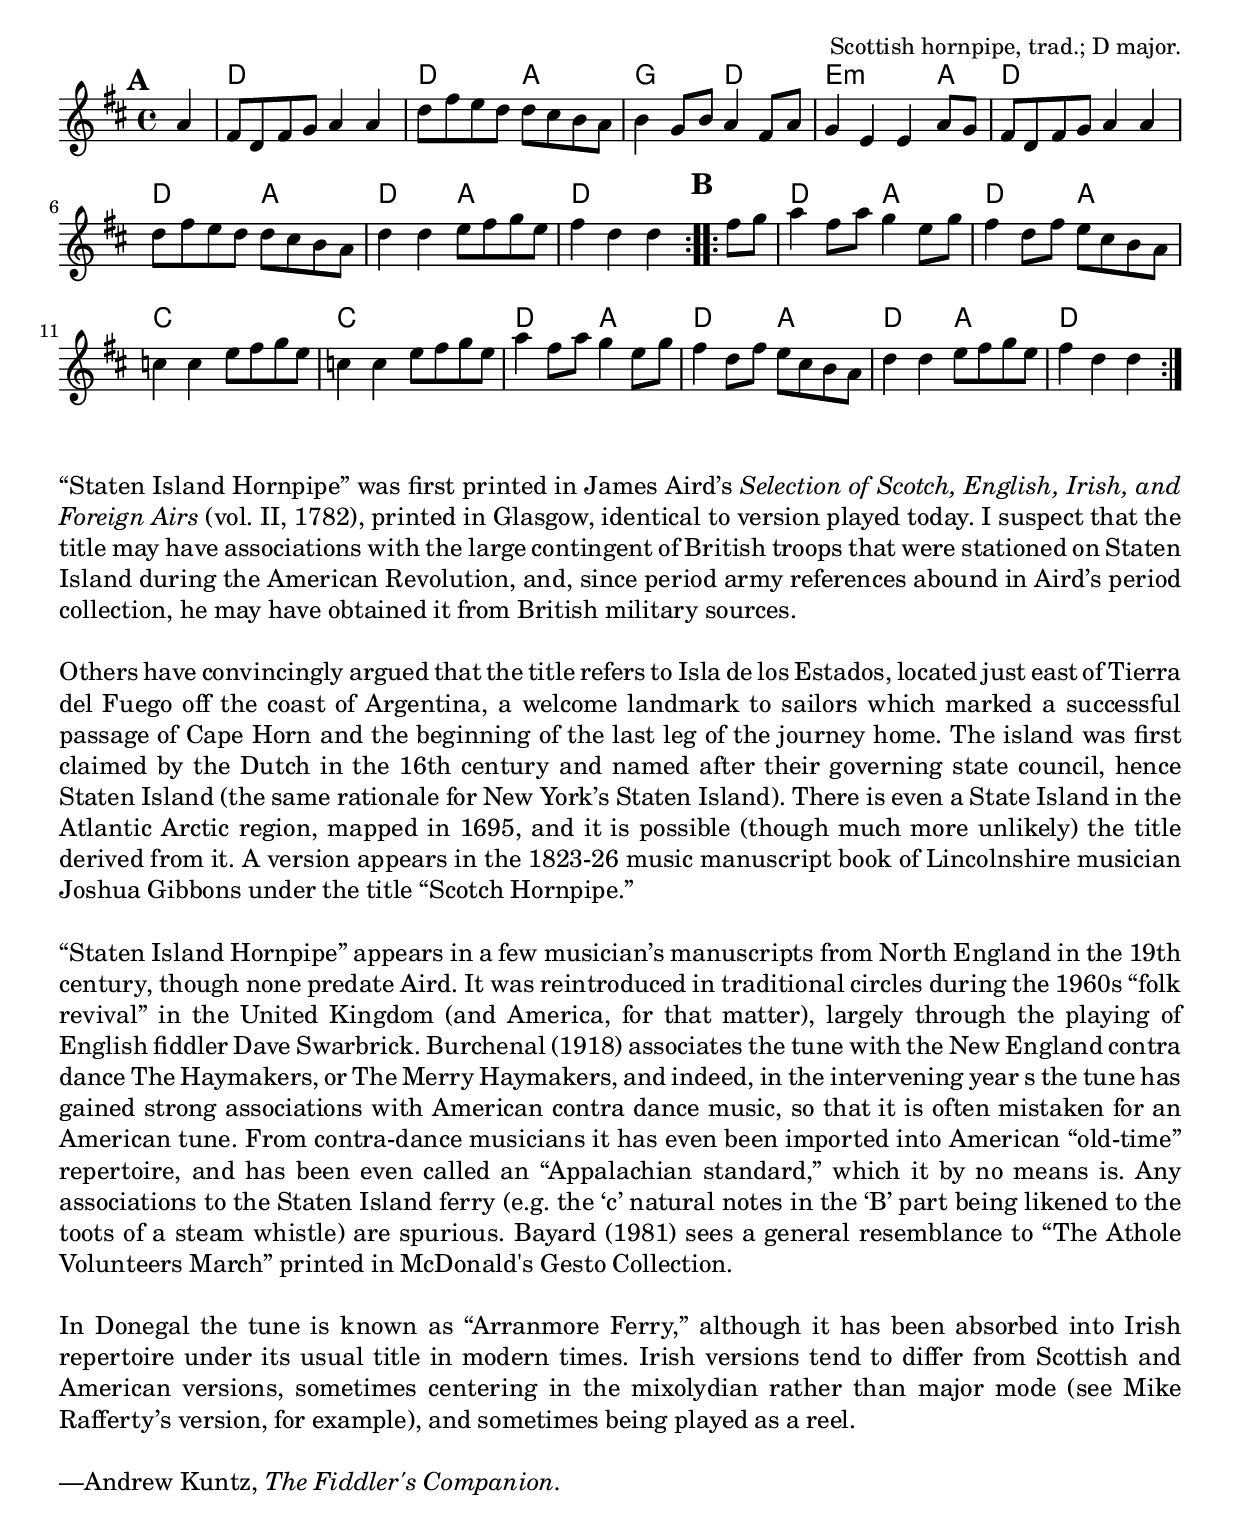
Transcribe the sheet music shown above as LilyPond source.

\version "2.18.2"
\include "util.ly"

\tocItem \markup "Staten Island"

\score {
  <<
    \relative a' {
      \time 4/4
      \key d \major

      \repeat volta 2 {
        \mark \default
        \partial 4 a4 |
        fis8 d fis g a4 a |
        d8 fis e d d cis b a |
        b4 g8 b a4 fis8 a |
        g4 e e a8 g |

        fis8 d fis g a4 a |
        d8 fis e d d cis b a |
        d4 d e8 fis g e |
        fis4 d d
      }

      \repeat volta 2 {
        \mark \default
        fis8 g |
        a4 fis8 a g4 e8 g |
        fis4 d8 fis e cis b a |
        c4 c e8 fis g e |
        c4 c e8 fis g e |

        a4 fis8 a g4 e8 g |
        fis4 d8 fis e cis b a |
        d4 d e8 fis g e |
        fis4 d d
      }
    }

    \chords {
      \time 4/4

      \partial 4 s4 |
      d1 | d2 a2 | g2 d2 | e2.:m a4 |
      d1 | d2 a2 | d2 a2 | d2.

      s4 |
      d2 a2 | d2 a2 | c1 | c1 |
      d2 a2 | d2 a2 | d2 a2 | d2.
    }
  >>

  \header{
    title="Staten Island"
    opus="Scottish hornpipe, trad.; D major."
  }
  \layout{indent=0}
  \midi{\tempo 4=180}
}

\markuplist{
  \paragraph{
    “Staten Island Hornpipe” was first printed in James Aird’s
    \italic{Selection of Scotch, English, Irish, and Foreign Airs} (vol. II, 1782),
    printed in Glasgow, identical to version played today. I suspect that the title
    may have associations with the large contingent of British troops that were
    stationed on Staten Island during the American Revolution, and, since period
    army references abound in Aird’s period collection, he may have obtained it
    from British military sources.
  }
  \paragraph {
    Others have convincingly argued that the title
    refers to Isla de los Estados, located just east of Tierra del Fuego off the
    coast of Argentina, a welcome landmark to sailors which marked a successful
    passage of Cape Horn and the beginning of the last leg of the journey home.
    The island was first claimed by the Dutch in the 16th century and named after
    their governing state council, hence Staten Island (the same rationale for
    New York’s Staten Island). There is even a State Island in the Atlantic Arctic
    region, mapped in 1695, and it is possible (though much more unlikely) the
    title derived from it. A version appears in the 1823-26 music manuscript book
    of Lincolnshire musician Joshua Gibbons under the title “Scotch Hornpipe.”
  }
  \paragraph{
    “Staten Island Hornpipe” appears in a few musician’s manuscripts from
    North England in the 19th century, though none predate Aird. It was reintroduced
    in traditional circles during the 1960s “folk revival” in the United Kingdom
    (and America, for that matter), largely through the playing of English fiddler
    Dave Swarbrick. Burchenal (1918) associates the tune with the New England contra
    dance The Haymakers, or The Merry Haymakers, and indeed, in the intervening year
    s the tune has gained strong associations with American contra dance music, so
    that it is often mistaken for an American tune. From contra-dance musicians it
    has even been imported into American “old-time” repertoire, and has been even
    called an “Appalachian standard,” which it by no means is. Any associations to
    the Staten Island ferry (e.g. the ‘c’ natural notes in the ‘B’ part being likened
    to the toots of a steam whistle) are spurious. Bayard (1981) sees a general
    resemblance to “The Athole Volunteers March” printed in McDonald's Gesto Collection.
  }
  \paragraph{
    In Donegal the tune is known as “Arranmore Ferry,” although it has been absorbed
    into Irish repertoire under its usual title in modern times. Irish versions tend
    to differ from Scottish and American versions, sometimes centering in the mixolydian
    rather than major mode (see Mike Rafferty’s version, for example), and sometimes
    being played as a reel.
  }
  \paragraph{
    —Andrew Kuntz, \italic{The Fiddler's Companion.}
  }
}